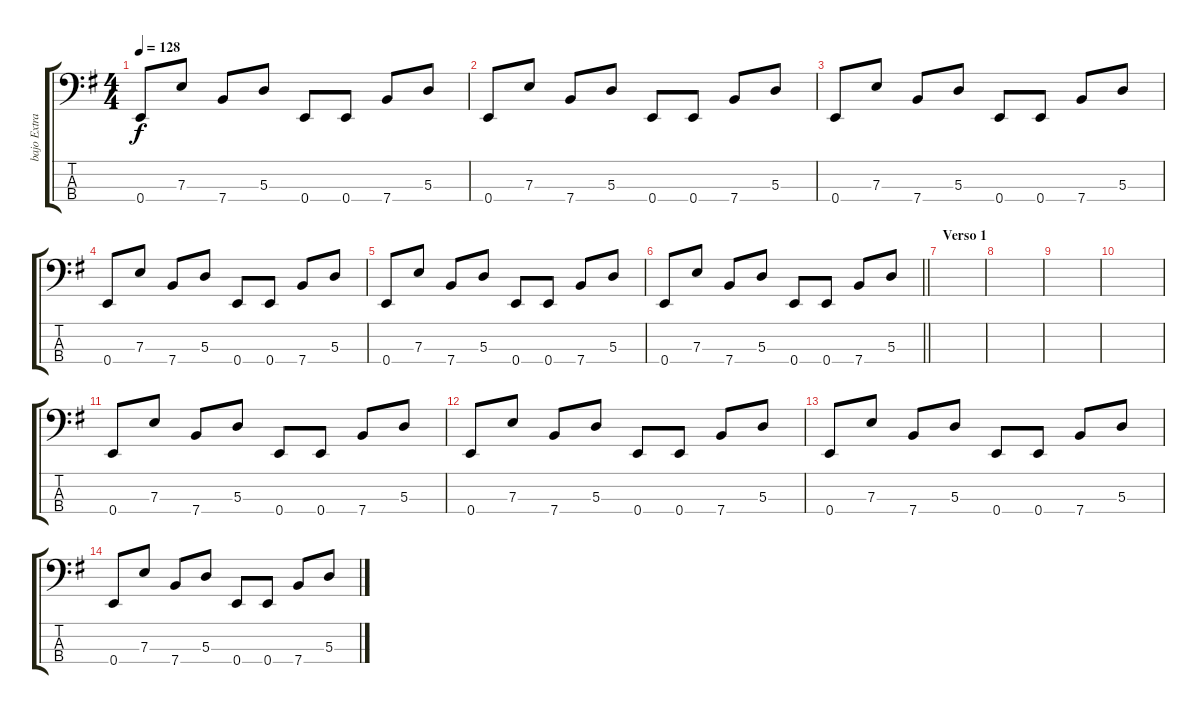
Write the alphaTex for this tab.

\track ("bajo Extra" "bajo Extra") {instrument synthbass1}
\staff {score tabs}
\tuning (G2 D2 A1 E1) {hide}
\ts (4 4)
\tempo 128
\clef f4
\ks g
0.4.8{dy f} 7.3.8 7.4.8 5.3.8 0.4.8 0.4.8 7.4.8 5.3.8 |
0.4.8 7.3.8 7.4.8 5.3.8 0.4.8 0.4.8 7.4.8 5.3.8 |
0.4.8 7.3.8 7.4.8 5.3.8 0.4.8 0.4.8 7.4.8 5.3.8 |
0.4.8 7.3.8 7.4.8 5.3.8 0.4.8 0.4.8 7.4.8 5.3.8 |
0.4.8 7.3.8 7.4.8 5.3.8 0.4.8 0.4.8 7.4.8 5.3.8 |
\barLineRight lightlight
0.4.8 7.3.8 7.4.8 5.3.8 0.4.8 0.4.8 7.4.8 5.3.8 |
\section ("" "Verso 1")
|
|
|
|
0.4.8 7.3.8 7.4.8 5.3.8 0.4.8 0.4.8 7.4.8 5.3.8 |
0.4.8 7.3.8 7.4.8 5.3.8 0.4.8 0.4.8 7.4.8 5.3.8 |
0.4.8 7.3.8 7.4.8 5.3.8 0.4.8 0.4.8 7.4.8 5.3.8 |
0.4.8 7.3.8 7.4.8 5.3.8 0.4.8 0.4.8 7.4.8 5.3.8
